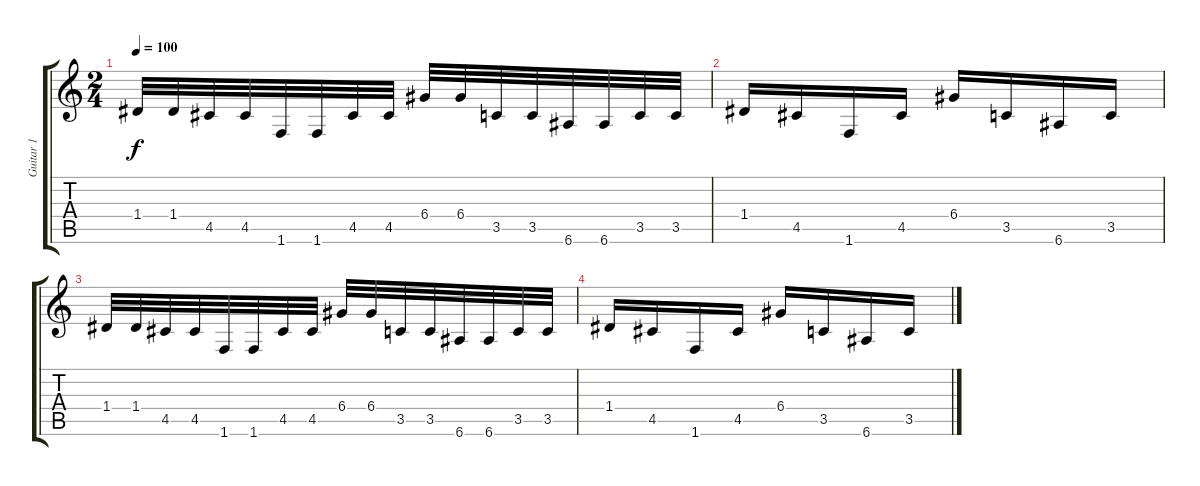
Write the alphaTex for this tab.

\track ("Guitar 1" "Guitar 1") {instrument distortionguitar}
\staff {score tabs}
\tuning (E4 B3 G3 D3 A2 E2) {hide}
\ts (2 4)
\tempo 100
\clef g2
\ks c
1.4.32{dy f volume 0} 1.4.32 4.5.32 4.5.32 1.6.32 1.6.32 4.5.32 4.5.32 6.4.32 6.4.32 3.5.32 3.5.32 6.6.32 6.6.32 3.5.32 3.5.32 |
1.4.16 4.5.16 1.6.16 4.5.16 6.4.16 3.5.16 6.6.16 3.5.16 |
1.4.32 1.4.32 4.5.32 4.5.32 1.6.32 1.6.32 4.5.32 4.5.32 6.4.32 6.4.32 3.5.32 3.5.32 6.6.32 6.6.32 3.5.32 3.5.32 |
1.4.16 4.5.16 1.6.16 4.5.16 6.4.16 3.5.16 6.6.16 3.5.16
